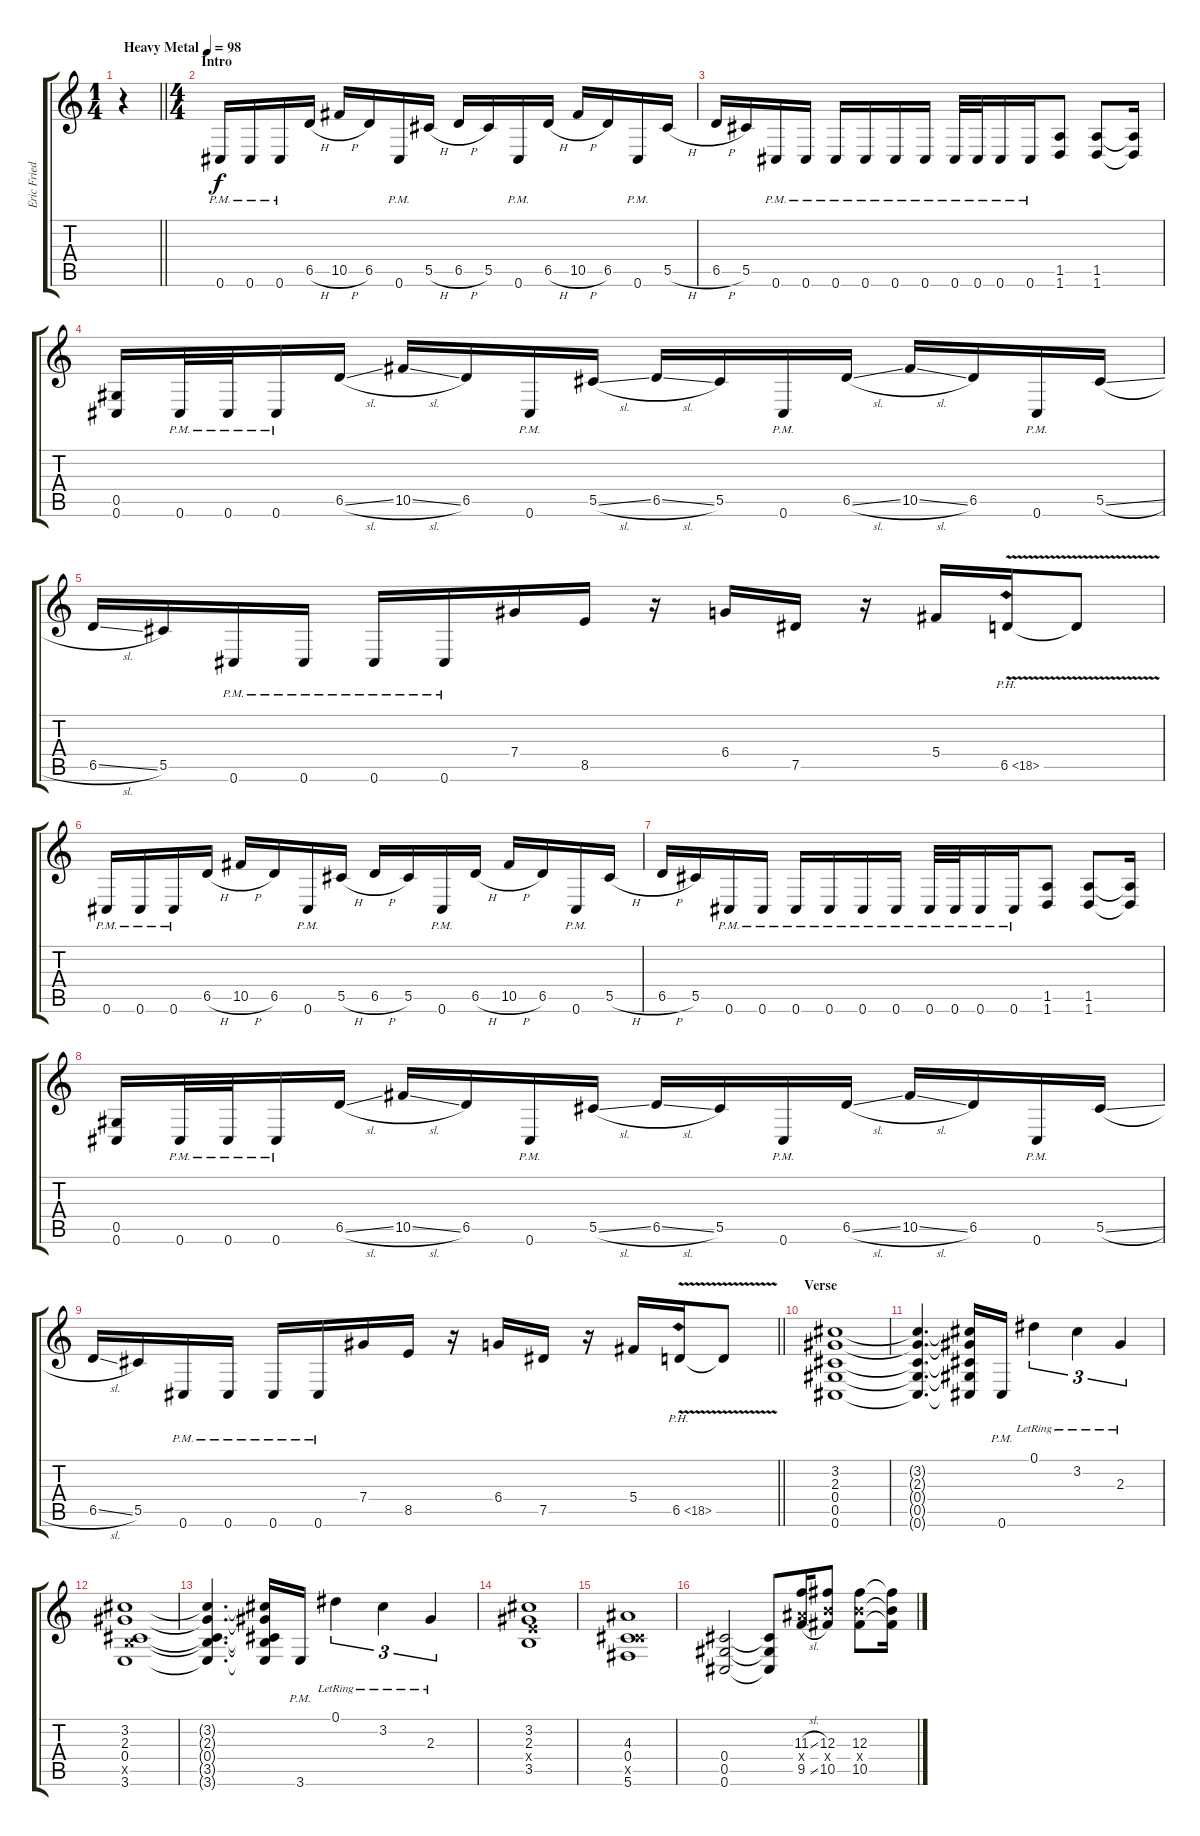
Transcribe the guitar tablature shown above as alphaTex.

\track ("Eric Friedman" "Eric Fried") {instrument distortionguitar}
\staff {score tabs}
\tuning (Eb4 Bb3 Gb3 Db3 Ab2 Db2) {hide}
\ts (1 4)
\tempo (98 "Heavy Metal")
\clef g2
\barLineRight lightlight
\ks c
r.4{dy f instrument distortionguitar} |
\ts (4 4)
\section ("" "Intro")
0.6{pm}.16 0.6{pm}.16 0.6{pm}.16 6.5{h}.16 10.5{h}.16 6.5.16 0.6{pm}.16 5.5{h}.16 6.5{h}.16 5.5.16 0.6{pm}.16 6.5{h}.16 10.5{h}.16 6.5.16 0.6{pm}.16 5.5{h}.16 |
6.5{h}.16 5.5.16 0.6{pm}.16 0.6{pm}.16 0.6{pm}.16 0.6{pm}.16 0.6{pm}.16 0.6{pm}.16 0.6{pm}.32 0.6{pm}.32 0.6{pm}.16 0.6{pm}.16 (1.5 1.6).8 (1.5 1.6).8 (1.5{t} 1.6{t}).16 |
(0.5 0.6).16 0.6{pm}.32 0.6{pm}.32 0.6{pm}.16 6.5{sl}.16 10.5{sl}.16 6.5.16 0.6{pm}.16 5.5{sl}.16 6.5{sl}.16 5.5.16 0.6{pm}.16 6.5{sl}.16 10.5{sl}.16 6.5.16 0.6{pm}.16 5.5{sl}.16 |
6.5{sl}.16 5.5.16 0.6{pm}.16 0.6{pm}.16 0.6{pm}.16 0.6{pm}.16 7.4.16 8.5.16 r.16 6.4.16 7.5.16 r.16 5.4.16 6.5{ph 12 v}.16 6.5{t}.8 |
0.6{pm}.16 0.6{pm}.16 0.6{pm}.16 6.5{h}.16 10.5{h}.16 6.5.16 0.6{pm}.16 5.5{h}.16 6.5{h}.16 5.5.16 0.6{pm}.16 6.5{h}.16 10.5{h}.16 6.5.16 0.6{pm}.16 5.5{h}.16 |
6.5{h}.16 5.5.16 0.6{pm}.16 0.6{pm}.16 0.6{pm}.16 0.6{pm}.16 0.6{pm}.16 0.6{pm}.16 0.6{pm}.32 0.6{pm}.32 0.6{pm}.16 0.6{pm}.16 (1.5 1.6).8 (1.5 1.6).8 (1.5{t} 1.6{t}).16 |
(0.5 0.6).16 0.6{pm}.32 0.6{pm}.32 0.6{pm}.16 6.5{sl}.16 10.5{sl}.16 6.5.16 0.6{pm}.16 5.5{sl}.16 6.5{sl}.16 5.5.16 0.6{pm}.16 6.5{sl}.16 10.5{sl}.16 6.5.16 0.6{pm}.16 5.5{sl}.16 |
\barLineRight lightlight
6.5{sl}.16 5.5.16 0.6{pm}.16 0.6{pm}.16 0.6{pm}.16 0.6{pm}.16 7.4.16 8.5.16 r.16 6.4.16 7.5.16 r.16 5.4.16 6.5{ph 12 v}.16 6.5{t}.8 |
\section ("" "Verse")
(3.2 2.3 0.4 0.5 0.6).1 |
(3.2{t} 2.3{t} 0.4{t} 0.5{t} 0.6{t}).4{d} (3.2{t} 2.3{t} 0.4{t} 0.5{t} 0.6{t}).16 0.6{pm}.16 0.1{lr}.4{tu (3 2)} 3.2{lr}.4{tu (3 2)} 2.3{lr}.4{tu (3 2)} |
(3.2 2.3 0.4 3.5{x} 3.6).1 |
(3.2{t} 2.3{t} 0.4{t} 3.5{t} 3.6{t}).4{d} (3.2{t} 2.3{t} 0.4{t} 3.5{t} 3.6{t}).16 3.6{pm}.16 0.1{lr}.4{tu (3 2)} 3.2{lr}.4{tu (3 2)} 2.3{lr}.4{tu (3 2)} |
(3.2 2.3 3.4{x} 3.5).1 |
(4.3 0.4 5.5{x} 5.6).1 |
(0.4 0.5 0.6).2 (0.4{t} 0.5{t} 0.6{t}).8 (11.3{sl} 9.4{x} 9.5{sl}).16 (12.3 10.4{x} 10.5).8 (12.3 10.4{x} 10.5).8 (12.3{t} 10.4{t} 10.5{t}).16
